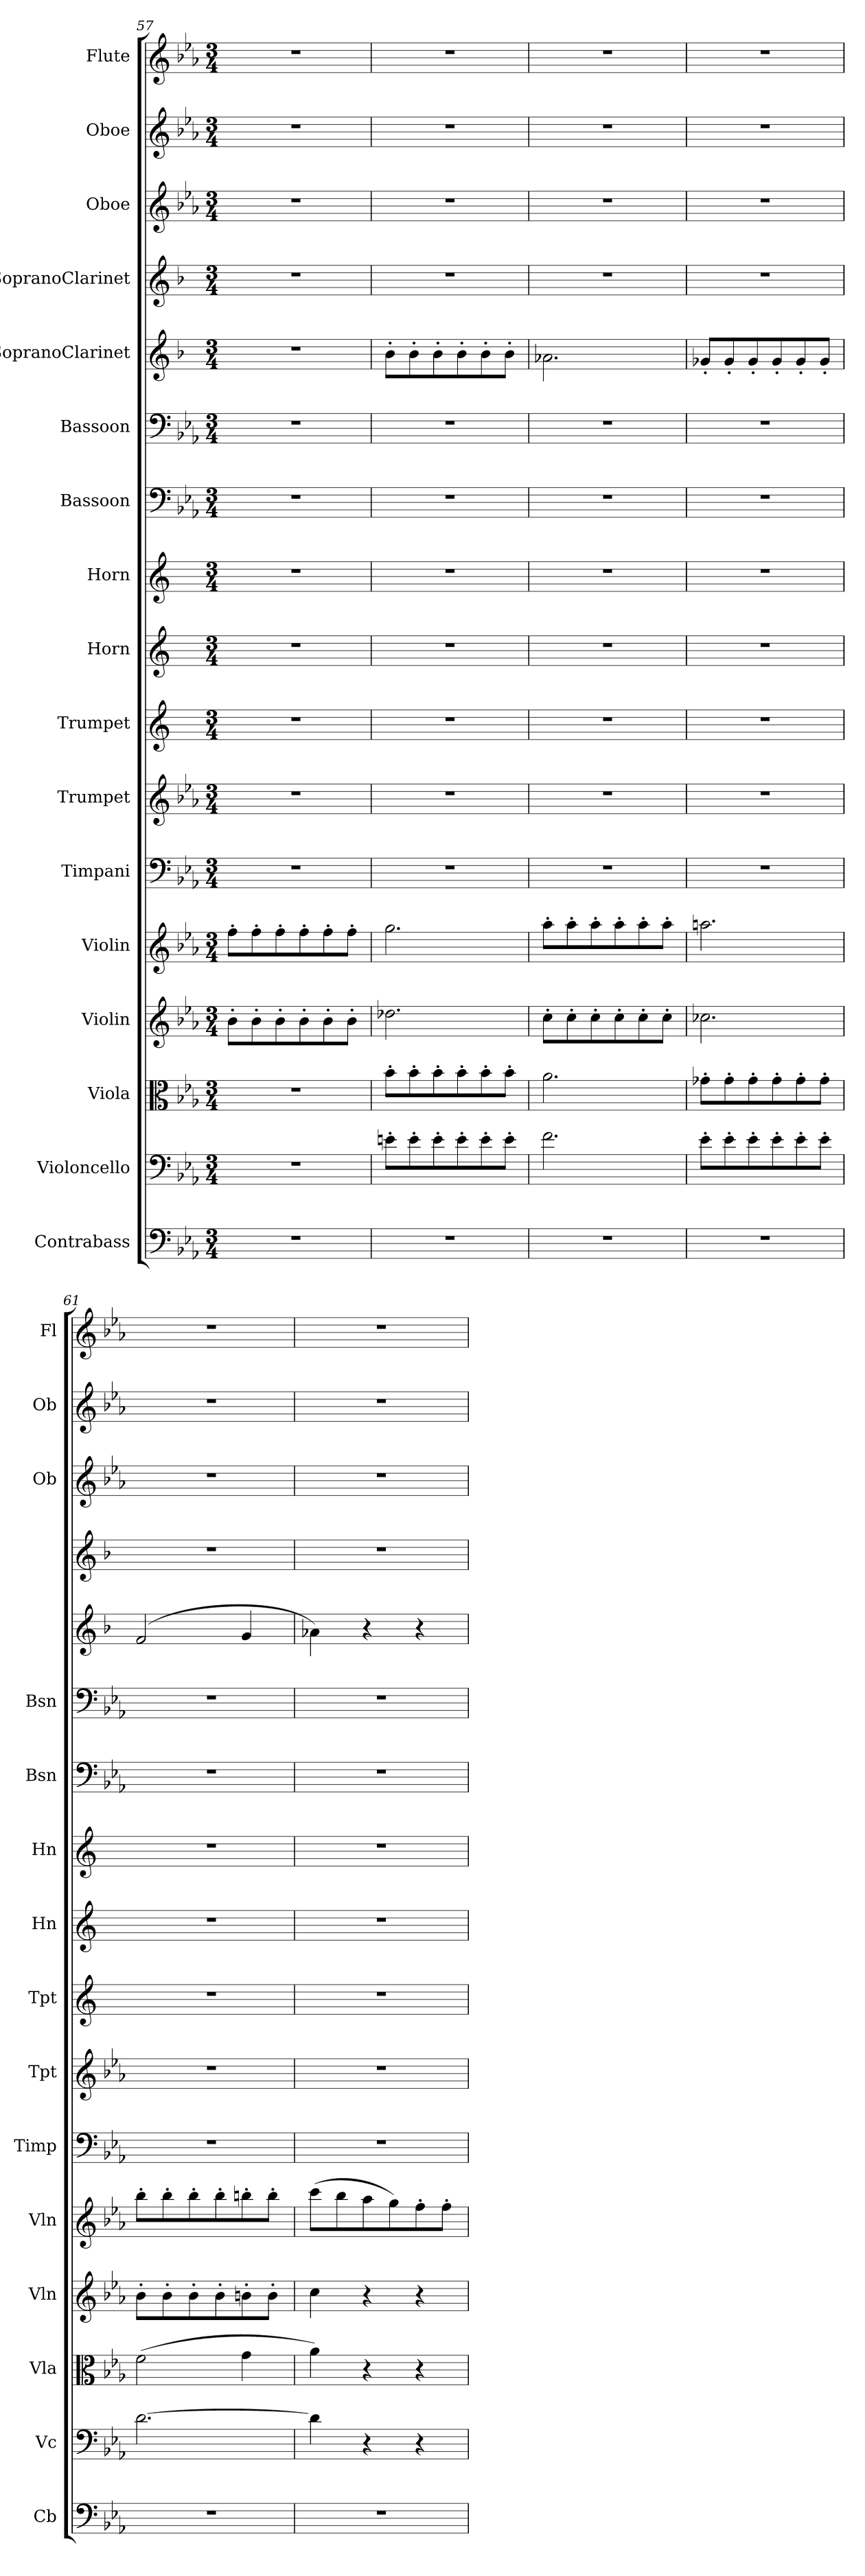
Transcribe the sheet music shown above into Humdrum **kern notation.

**kern	**kern	**kern	**kern	**kern	**kern	**kern	**kern	**kern	**kern	**kern	**kern	**kern	**kern	**kern	**kern	**kern
*part17	*part16	*part15	*part14	*part13	*part12	*part11	*part10	*part9	*part8	*part7	*part6	*part5	*part4	*part3	*part2	*part1
*staff17	*staff16	*staff15	*staff14	*staff13	*staff12	*staff11	*staff10	*staff9	*staff8	*staff7	*staff6	*staff5	*staff4	*staff3	*staff2	*staff1
*I"Contrabass	*I"Violoncello	*I"Viola	*I"Violin	*I"Violin	*I"Timpani	*I"Trumpet	*I"Trumpet	*I"Horn	*I"Horn	*I"Bassoon	*I"Bassoon	*I"SopranoClarinet	*I"SopranoClarinet	*I"Oboe	*I"Oboe	*I"Flute
*I'Cb	*I'Vc	*I'Vla	*I'Vln	*I'Vln	*I'Timp	*I'Tpt	*I'Tpt	*I'Hn	*I'Hn	*I'Bsn	*I'Bsn	*	*	*I'Ob	*I'Ob	*I'Fl
*clefF4	*clefF4	*clefC3	*clefG2	*clefG2	*clefF4	*clefG2	*clefG2	*clefG2	*clefG2	*clefF4	*clefF4	*clefG2	*clefG2	*clefG2	*clefG2	*clefG2
*k[b-e-a-]	*k[b-e-a-]	*k[b-e-a-]	*k[b-e-a-]	*k[b-e-a-]	*k[b-e-a-]	*k[b-e-a-]	*k[]	*k[]	*k[]	*k[b-e-a-]	*k[b-e-a-]	*k[b-]	*k[b-]	*k[b-e-a-]	*k[b-e-a-]	*k[b-e-a-]
*M3/4	*M3/4	*M3/4	*M3/4	*M3/4	*M3/4	*M3/4	*M3/4	*M3/4	*M3/4	*M3/4	*M3/4	*M3/4	*M3/4	*M3/4	*M3/4	*M3/4
=57	=57	=57	=57	=57	=57	=57	=57	=57	=57	=57	=57	=57	=57	=57	=57	=57
2.r	2.r	2.r	8b-'\L	8ff'\L	2.r	2.r	2.r	2.r	2.r	2.r	2.r	2.r	2.r	2.r	2.r	2.r
.	.	.	8b-'\	8ff'\	.	.	.	.	.	.	.	.	.	.	.	.
.	.	.	8b-'\	8ff'\	.	.	.	.	.	.	.	.	.	.	.	.
.	.	.	8b-'\	8ff'\	.	.	.	.	.	.	.	.	.	.	.	.
.	.	.	8b-'\	8ff'\	.	.	.	.	.	.	.	.	.	.	.	.
.	.	.	8b-'\J	8ff'\J	.	.	.	.	.	.	.	.	.	.	.	.
=58	=58	=58	=58	=58	=58	=58	=58	=58	=58	=58	=58	=58	=58	=58	=58	=58
2.r	8en'\L	8b-'\L	2.dd-X\	2.gg\	2.r	2.r	2.r	2.r	2.r	2.r	2.r	8b-'\L	2.r	2.r	2.r	2.r
.	8e'\	8b-'\	.	.	.	.	.	.	.	.	.	8b-'\	.	.	.	.
.	8e'\	8b-'\	.	.	.	.	.	.	.	.	.	8b-'\	.	.	.	.
.	8e'\	8b-'\	.	.	.	.	.	.	.	.	.	8b-'\	.	.	.	.
.	8e'\	8b-'\	.	.	.	.	.	.	.	.	.	8b-'\	.	.	.	.
.	8e'\J	8b-'\J	.	.	.	.	.	.	.	.	.	8b-'\J	.	.	.	.
=59	=59	=59	=59	=59	=59	=59	=59	=59	=59	=59	=59	=59	=59	=59	=59	=59
2.r	2.f\	2.a-\	8cc'\L	8aa-'\L	2.r	2.r	2.r	2.r	2.r	2.r	2.r	2.a-X\	2.r	2.r	2.r	2.r
.	.	.	8cc'\	8aa-'\	.	.	.	.	.	.	.	.	.	.	.	.
.	.	.	8cc'\	8aa-'\	.	.	.	.	.	.	.	.	.	.	.	.
.	.	.	8cc'\	8aa-'\	.	.	.	.	.	.	.	.	.	.	.	.
.	.	.	8cc'\	8aa-'\	.	.	.	.	.	.	.	.	.	.	.	.
.	.	.	8cc'\J	8aa-'\J	.	.	.	.	.	.	.	.	.	.	.	.
=60	=60	=60	=60	=60	=60	=60	=60	=60	=60	=60	=60	=60	=60	=60	=60	=60
2.r	8e-'\L	8g-X'\L	2.cc-X\	2.aan\	2.r	2.r	2.r	2.r	2.r	2.r	2.r	8g-X'/L	2.r	2.r	2.r	2.r
.	8e-'\	8g-'\	.	.	.	.	.	.	.	.	.	8g-'/	.	.	.	.
.	8e-'\	8g-'\	.	.	.	.	.	.	.	.	.	8g-'/	.	.	.	.
.	8e-'\	8g-'\	.	.	.	.	.	.	.	.	.	8g-'/	.	.	.	.
.	8e-'\	8g-'\	.	.	.	.	.	.	.	.	.	8g-'/	.	.	.	.
.	8e-'\J	8g-'\J	.	.	.	.	.	.	.	.	.	8g-'/J	.	.	.	.
=61	=61	=61	=61	=61	=61	=61	=61	=61	=61	=61	=61	=61	=61	=61	=61	=61
2.r	[2.d\	(2f\	8b-'\L	8bb-'\L	2.r	2.r	2.r	2.r	2.r	2.r	2.r	(2f/	2.r	2.r	2.r	2.r
.	.	.	8b-'\	8bb-'\	.	.	.	.	.	.	.	.	.	.	.	.
.	.	.	8b-'\	8bb-'\	.	.	.	.	.	.	.	.	.	.	.	.
.	.	.	8b-'\	8bb-'\	.	.	.	.	.	.	.	.	.	.	.	.
.	.	4g\	8bn'\	8bbn'\	.	.	.	.	.	.	.	4g/	.	.	.	.
.	.	.	8b'\J	8bb'\J	.	.	.	.	.	.	.	.	.	.	.	.
=62	=62	=62	=62	=62	=62	=62	=62	=62	=62	=62	=62	=62	=62	=62	=62	=62
2.r	4d\]	4a-\)	4cc\	(8ccc\L	2.r	2.r	2.r	2.r	2.r	2.r	2.r	4a-X\)	2.r	2.r	2.r	2.r
.	.	.	.	8bb-\	.	.	.	.	.	.	.	.	.	.	.	.
.	4r	4r	4r	8aa-\	.	.	.	.	.	.	.	4r	.	.	.	.
.	.	.	.	8gg\)	.	.	.	.	.	.	.	.	.	.	.	.
.	4r	4r	4r	8ff'\	.	.	.	.	.	.	.	4r	.	.	.	.
.	.	.	.	8ff'\J	.	.	.	.	.	.	.	.	.	.	.	.
=	=	=	=	=	=	=	=	=	=	=	=	=	=	=	=	=
*-	*-	*-	*-	*-	*-	*-	*-	*-	*-	*-	*-	*-	*-	*-	*-	*-
